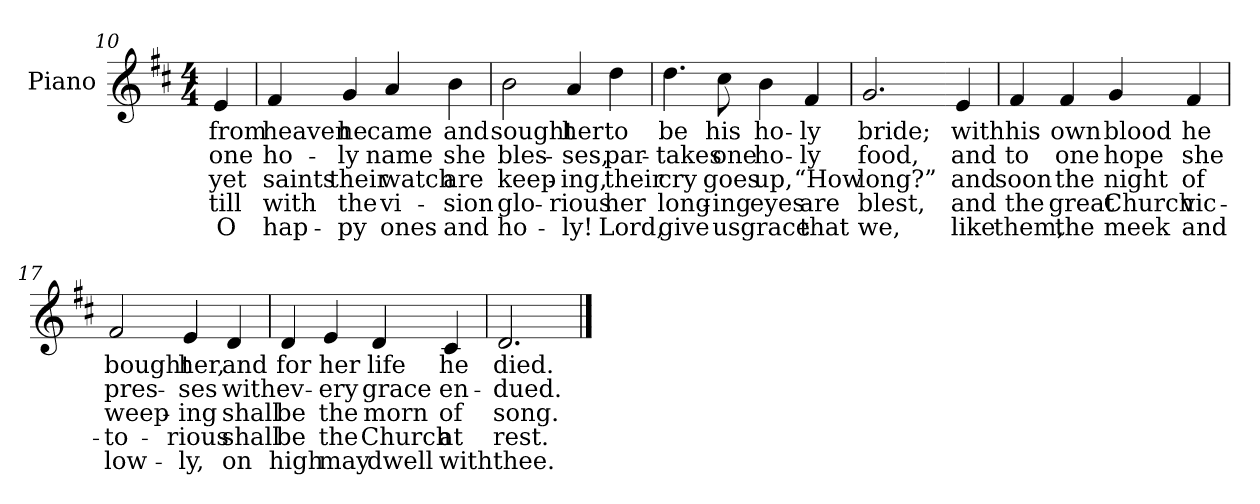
**kern	**text	**text	**text	**text	**text
*part1	*part1	*part1	*part1	*part1	*part1
*staff1	*staff1	*staff1	*staff1	*staff1	*staff1
*I"Piano	*	*	*	*	*
*I'Pno.	*	*	*	*	*
*clefG2	*	*	*	*	*
*k[f#c#]	*	*	*	*	*
*D:	*	*	*	*	*
*M4/4	*	*	*	*	*
=10	=10	=10	=10	=10	=10
!	!LO:LY:b:color=#000000	!LO:LY:b:color=#000000	!LO:LY:b:color=#000000	!LO:LY:b:color=#000000	!LO:LY:b:color=#000000
4ei/	from	one	yet	till	O
=11	=11	=11	=11	=11	=11
!	!LO:LY:b:color=#000000	!LO:LY:b:color=#000000	!LO:LY:b:color=#000000	!LO:LY:b:color=#000000	!LO:LY:b:color=#000000
4f#i/	heaven	ho-	saints	with	hap-
!	!LO:LY:b:color=#000000	!LO:LY:b:color=#000000	!LO:LY:b:color=#000000	!LO:LY:b:color=#000000	!LO:LY:b:color=#000000
4gi/	he	-ly	-their	the	py
!	!LO:LY:b:color=#000000	!LO:LY:b:color=#000000	!LO:LY:b:color=#000000	!LO:LY:b:color=#000000	!LO:LY:b:color=#000000
4ai/	came	name	watch	vi-	-ones
!	!LO:LY:b:color=#000000	!LO:LY:b:color=#000000	!LO:LY:b:color=#000000	!LO:LY:b:color=#000000	!LO:LY:b:color=#000000
4bi\	and	she	are	sion	and
=12	=12	=12	=12	=12	=12
!	!LO:LY:b:color=#000000	!LO:LY:b:color=#000000	!LO:LY:b:color=#000000	!LO:LY:b:color=#000000	!LO:LY:b:color=#000000
2bi\	sought	bles-	keep-	-glo-	-ho-
!	!LO:LY:b:color=#000000	!LO:LY:b:color=#000000	!LO:LY:b:color=#000000	!LO:LY:b:color=#000000	!LO:LY:b:color=#000000
4ai/	her	-ses,	-ing,	rious	ly!
!	!LO:LY:b:color=#000000	!LO:LY:b:color=#000000	!LO:LY:b:color=#000000	!LO:LY:b:color=#000000	!LO:LY:b:color=#000000
4ddi\	to	par-	their	her	Lord,
=13	=13	=13	=13	=13	=13
!	!LO:LY:b:color=#000000	!LO:LY:b:color=#000000	!LO:LY:b:color=#000000	!LO:LY:b:color=#000000	!LO:LY:b:color=#000000
4.ddi\	be	-takes	cry	long-	-give
!	!LO:LY:b:color=#000000	!LO:LY:b:color=#000000	!LO:LY:b:color=#000000	!LO:LY:b:color=#000000	!LO:LY:b:color=#000000
8cc#i\	his	one	goes	ing	us
!	!LO:LY:b:color=#000000	!LO:LY:b:color=#000000	!LO:LY:b:color=#000000	!LO:LY:b:color=#000000	!LO:LY:b:color=#000000
4bi\	ho-	ho-	up,	eyes	grace
!	!LO:LY:b:color=#000000	!LO:LY:b:color=#000000	!LO:LY:b:color=#000000	!LO:LY:b:color=#000000	!LO:LY:b:color=#000000
4f#i/	-ly	-ly	“How	are	that
!!LO:LB:g=z
=14	=14	=14	=14	=14	=14
!	!LO:LY:b:color=#000000	!LO:LY:b:color=#000000	!LO:LY:b:color=#000000	!LO:LY:b:color=#000000	!LO:LY:b:color=#000000
2.gi/	bride;	food,	long?”	blest,	we,
=15-	=15-	=15-	=15-	=15-	=15-
!	!LO:LY:b:color=#000000	!LO:LY:b:color=#000000	!LO:LY:b:color=#000000	!LO:LY:b:color=#000000	!LO:LY:b:color=#000000
4ei/	with	and	and	and	like
=16	=16	=16	=16	=16	=16
!	!LO:LY:b:color=#000000	!LO:LY:b:color=#000000	!LO:LY:b:color=#000000	!LO:LY:b:color=#000000	!LO:LY:b:color=#000000
4f#i/	his	to	soon	the	them,
!	!LO:LY:b:color=#000000	!LO:LY:b:color=#000000	!LO:LY:b:color=#000000	!LO:LY:b:color=#000000	!LO:LY:b:color=#000000
4f#i/	own	one	the	great	the
!	!LO:LY:b:color=#000000	!LO:LY:b:color=#000000	!LO:LY:b:color=#000000	!LO:LY:b:color=#000000	!LO:LY:b:color=#000000
4gi/	blood	hope	night	Church	meek
!	!LO:LY:b:color=#000000	!LO:LY:b:color=#000000	!LO:LY:b:color=#000000	!LO:LY:b:color=#000000	!LO:LY:b:color=#000000
4f#i/	he	she	of	vic-	-and
!!LO:LB:g=z
=17	=17	=17	=17	=17	=17
!	!LO:LY:b:color=#000000	!LO:LY:b:color=#000000	!LO:LY:b:color=#000000	!LO:LY:b:color=#000000	!LO:LY:b:color=#000000
2f#i/	bought	pres-	weep-	-to-	-low-
!	!LO:LY:b:color=#000000	!LO:LY:b:color=#000000	!LO:LY:b:color=#000000	!LO:LY:b:color=#000000	!LO:LY:b:color=#000000
4ei/	her,	-ses	-ing	rious	ly,
!	!LO:LY:b:color=#000000	!LO:LY:b:color=#000000	!LO:LY:b:color=#000000	!LO:LY:b:color=#000000	!LO:LY:b:color=#000000
4di/	and	with	shall	shall	on
=18	=18	=18	=18	=18	=18
!	!LO:LY:b:color=#000000	!LO:LY:b:color=#000000	!LO:LY:b:color=#000000	!LO:LY:b:color=#000000	!LO:LY:b:color=#000000
4di/	for	ev-	be	be	high
!	!LO:LY:b:color=#000000	!LO:LY:b:color=#000000	!LO:LY:b:color=#000000	!LO:LY:b:color=#000000	!LO:LY:b:color=#000000
4ei/	her	-ery	the	the	may
!	!LO:LY:b:color=#000000	!LO:LY:b:color=#000000	!LO:LY:b:color=#000000	!LO:LY:b:color=#000000	!LO:LY:b:color=#000000
4di/	life	grace	morn	Church	dwell
!	!LO:LY:b:color=#000000	!LO:LY:b:color=#000000	!LO:LY:b:color=#000000	!LO:LY:b:color=#000000	!LO:LY:b:color=#000000
4c#i/	he	en-	of	at	with
=19	=19	=19	=19	=19	=19
!	!LO:LY:b:color=#000000	!LO:LY:b:color=#000000	!LO:LY:b:color=#000000	!LO:LY:b:color=#000000	!LO:LY:b:color=#000000
2.di/	died.	-dued.	song.	rest.	thee.
==	==	==	==	==	==
*-	*-	*-	*-	*-	*-
